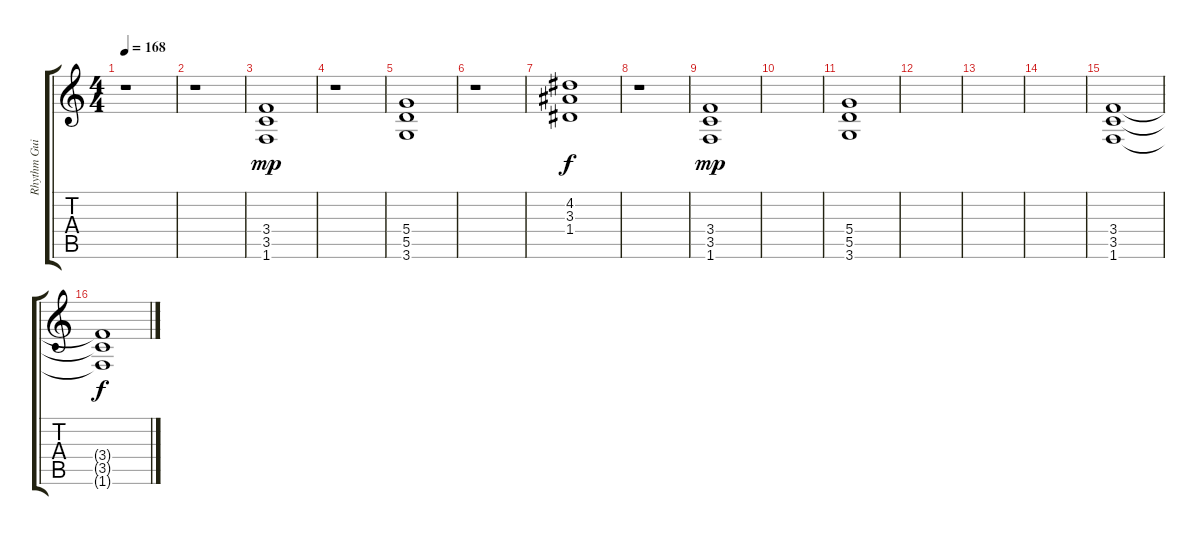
\track ("Rhythm Guitar" "Rhythm Gui") {instrument distortionguitar}
\staff {score tabs}
\tuning (E4 B3 G3 D3 A2 E2) {hide}
\ts (4 4)
\tempo 168
\clef g2
\ks c
r.1{dy mp} |
r.1 |
(3.4 3.5 1.6).1 |
r.1 |
(5.4 5.5 3.6).1 |
r.1 |
(4.2 3.3 1.4).1{dy f} |
r.1 |
(3.4 3.5 1.6).1{dy mp} |
|
(5.4 5.5 3.6).1 |
|
|
|
(3.4 3.5 1.6).1 |
(3.4{t} 3.5{t} 1.6{t}).1{dy f}
